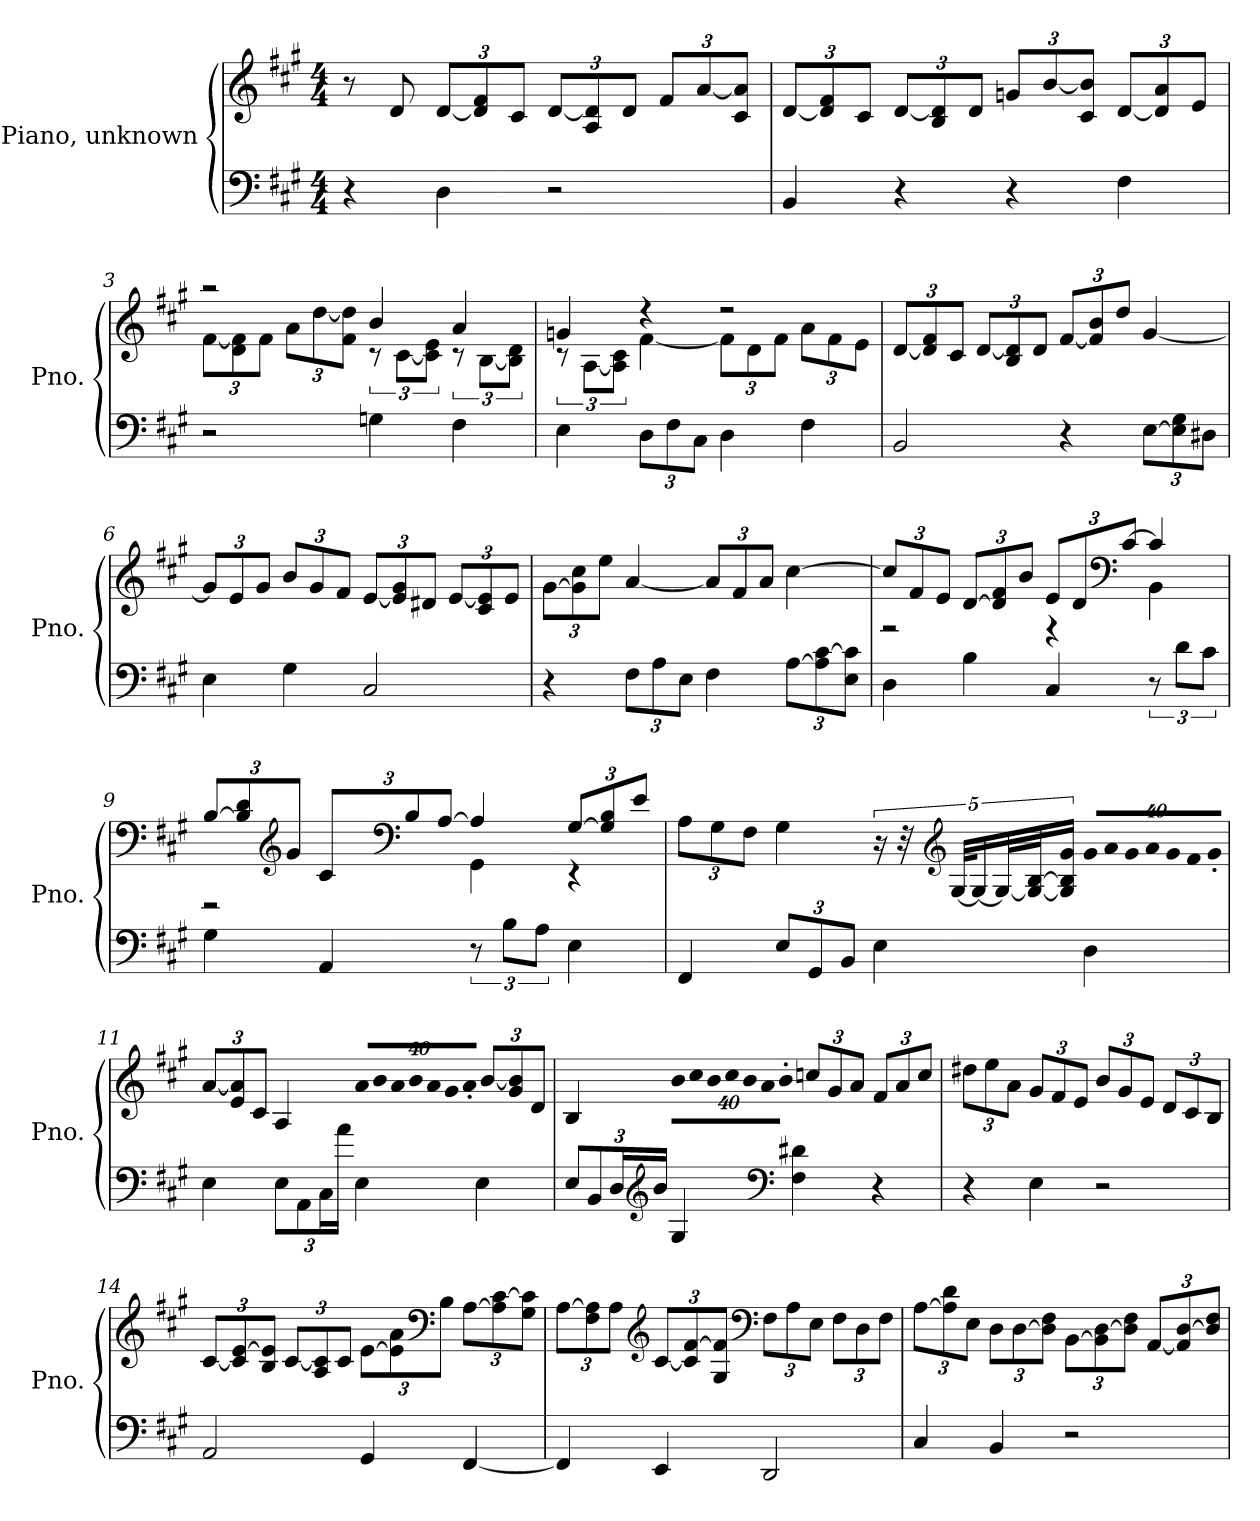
**kern	**kern
*part1	*part1
*staff2	*staff1
*I"Piano, unknown	*
*I'Pno.	*
*clefF4	*clefG2
*k[f#c#g#]	*k[f#c#g#]
*M4/4	*M4/4
*MM120	*MM120
=1	=1
4r	8r
.	8d/
*	*Xbrackettup
4D\	[12d/L
.	12d/] 12f#/
.	12c#/J
2r	[12d/L
.	12A/ 12d/]
.	12d/J
.	12f#/L
.	[12a/
.	12c#/ 12a/]J
=2	=2
4BB/	[12d/L
.	12d/] 12f#/
.	12c#/J
4r	[12d/L
.	12B/ 12d/]
.	12d/J
4r	12gn/L
.	[12b/
.	12c#/ 12b/]J
4F#\	[12d/L
.	12d/] 12a/
.	12e/J
=3	=3
*	*^
2r	2r	[12f#\L
.	.	12d\ 12f#\]
.	.	12f#\J
.	.	12a\L
.	.	[12dd\
.	.	12f#\ 12dd\]J
*	*	*brackettup
4Gn\	4b/	12r
.	.	[12c#\L
.	.	12c#\] 12e\J
4F#\	4a/	12r
.	.	[12B\L
.	.	12B\] 12d\J
!!LO:LB:g=z	!!
=4	=4	=4
4E\	4gn/	12r
.	.	[12A\L
.	.	12A\] 12c#\J
*Xbrackettup	*	*
12D\L	4r	[4f#\
12F#\	.	.
12C#\J	.	.
*	*	*Xbrackettup
4D\	2r	12f#\L]
.	.	12d\
.	.	12f#\J
4F#\	.	12a\L
.	.	12f#\
.	.	12e\J
*	*v	*v
=5	=5
2BB/	[12d/L
.	12d/] 12f#/
.	12c#/J
.	[12d/L
.	12B/ 12d/]
.	12d/J
4r	[12f#/L
.	12f#/] 12b/
.	12dd/J
[12E\L	[4g#/
12E\] 12G#\	.
12D#X\J	.
=6	=6
4E\	12g#/L]
.	12e/
.	12g#/J
4G#\	12b/L
.	12g#/
.	12f#/J
2C#/	[12e/L
.	12e/] 12g#/
.	12d#X/J
.	[12e/L
.	12c#/ 12e/]
.	12e/J
!!LO:LB:g=z
=7	=7
4r	[12g#\L
.	12g#\] 12cc#\
.	12ee\J
12F#\L	[4a/
12A\	.
12E\J	.
4F#\	12a/L]
.	12f#/
.	12a/J
[12A\L	[4cc#\
12A\] [12c#\	.
12E\ 12c#\]J	.
=8	=8
*	*^
4D\	12cc#/L]	2r
.	12f#/	.
.	12e/J	.
4B\	[12d/L	.
.	12d/] 12f#/	.
.	12b/J	.
4C#/	12e/L	4r
.	12d/	.
*	*clefF4	*
.	[12c#/J	.
*brackettup	*	*
12r	4c#/]	4BB\
12d\L	.	.
12c#\J	.	.
!!LO:LB:g=z	!!
=9	=9	=9
4G#\	[12B/L	2r
.	12B/] 12d/	.
*	*clefG2	*
.	12g#/J	.
4AA/	12c#/L	.
*	*clefF4	*
.	12B/	.
.	[12A/J	.
12r	4A/]	4GG#\
12B\L	.	.
12A\J	.	.
4E\	[12G#/L	4r
.	12G#/] 12B/	.
.	12e/J	.
*	*v	*v
=10	=10
4FF#/	12A\L
.	12G#\
.	12F#\J
*Xbrackettup	*
12E/L	4G#\
12GG#/	.
12BB/J	.
*	*brackettup
4E\	20r
.	40r
*	*clefG2
.	[40G#/KLL
.	20G#/_
.	40G#/L_
.	40G#/_ [40B/J
.	20G#/] 20B/] 20g#/JJ
*	*Xbrackettup
!	!LO:N:vis=32
4D\	640%23g#/LLL
!	!LO:N:vis=32
.	640%23a/
!	!LO:N:vis=32
.	640%23g#/
!	!LO:N:vis=32
.	640%23a/
!	!LO:N:vis=32
.	640%23g#/
!	!LO:N:vis=32
.	640%23f#/
!	!LO:N:vis=32
.	640%23g#'/JJJ
640ryy	.
!!LO:LB:g=z
=11	=11
4E\	[12a/L
.	12e/ 12a/]
.	12c#/J
12E\L	4A/
12AA\	.
24C#\L	.
24a\JJ	.
!	!LO:N:vis=32
4E\	640%23a/LLL
!	!LO:N:vis=32
.	640%23b/
!	!LO:N:vis=32
.	640%23a/
!	!LO:N:vis=32
.	640%23b/
!	!LO:N:vis=32
.	640%23a/
!	!LO:N:vis=32
.	640%23g#/
!	!LO:N:vis=32
.	640%23a'/JJJ
4E\	.
.	[12b/L
.	12g#/ 12b/]
.	12d/J
640ryy	.
=12	=12
12E/L	4B/
12BB/	.
24D/L	.
*clefG2	*
24b/JJ	.
!	!LO:N:vis=32
4G#/	640%23b\LLL
!	!LO:N:vis=32
.	640%23cc#\
!	!LO:N:vis=32
.	640%23b\
!	!LO:N:vis=32
.	640%23cc#\
!	!LO:N:vis=32
.	640%23b\
!	!LO:N:vis=32
.	640%23a\
!	!LO:N:vis=32
.	640%23b'\JJJ
*clefF4	*
4F#\ 4d#X\	.
.	12ccn/L
.	12g#/
.	12a/J
4r	.
.	12f#/L
.	12a/
.	12cc/J
640ryy	.
!!LO:LB:g=z
=13	=13
4r	12dd#X\L
.	12ee\
.	12a\J
4E\	12g#/L
.	12f#/
.	12e/J
2r	12b/L
.	12g#/
.	12e/J
.	12d/L
.	12c#/
.	12B/J
=14	=14
2AA/	[12c#/L
.	12c#/] [12e/
.	12B/ 12e/]J
.	[12c#/L
.	12A/ 12c#/]
.	12c#/J
4GG#/	[12e\L
.	12e\] 12a\
*	*clefF4
.	12B\J
[4FF#/	[12A\L
.	12A\] [12c#\
.	12G#\ 12c#\]J
!!LO:PB:g=z
=15	=15
4FF#/]	[12A\L
.	12F#\ 12A\]
.	12A\J
*	*clefG2
4EE/	[12c#/L
.	12c#/] [12f#/
.	12G#/ 12f#/]J
*	*clefF4
2DD/	12F#\L
.	12A\
.	12E\J
.	12F#\L
.	12D\
.	12F#\J
=16	=16
4C#/	[12A\L
.	12A\] 12d\
.	12E\J
4BB/	12D\L
.	[12D\
.	12D\] 12F#\J
2r	[12BB\L
.	12BB\] [12D\
.	12D\] 12F#\J
.	[12AA/L
.	12AA/] [12D/
.	12D/] 12F#/J
=	=
*-	*-
